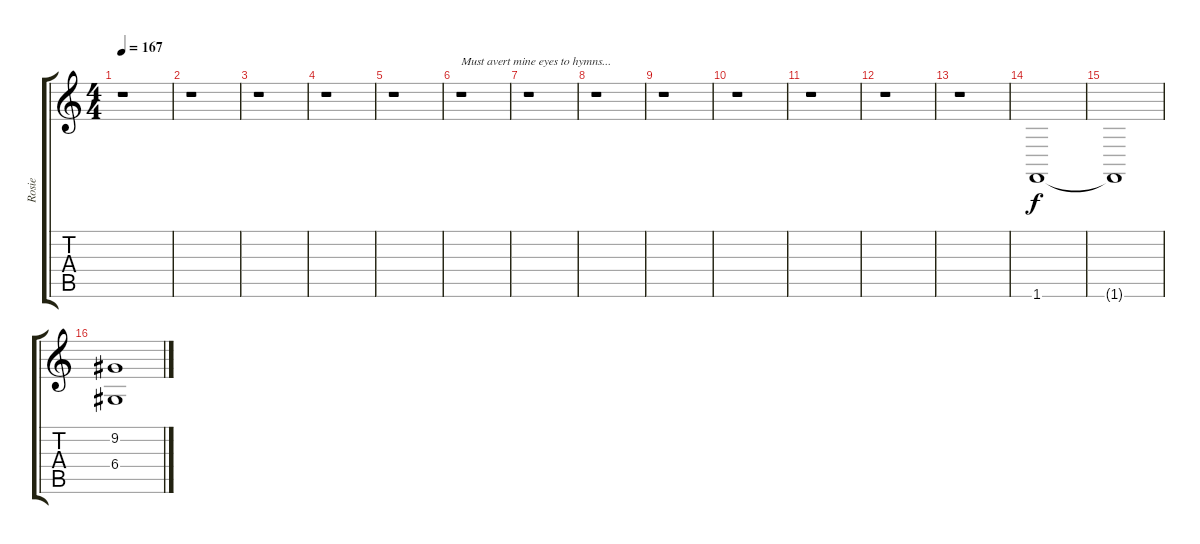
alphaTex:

\track ("Rosie" "Rosie") {instrument pad4choir}
\staff {score tabs}
\tuning (E4 B3 G3 D3 A2 E2) {hide}
\ts (4 4)
\tempo 167
\clef g2
\ks c
r.1{dy f} |
r.1 |
r.1 |
r.1 |
r.1 |
r.1{txt "Must avert mine eyes to hymns..."} |
r.1 |
r.1 |
r.1 |
r.1 |
r.1 |
r.1 |
r.1 |
1.6.1 |
1.6{t}.1 |
(9.2 6.4).1
